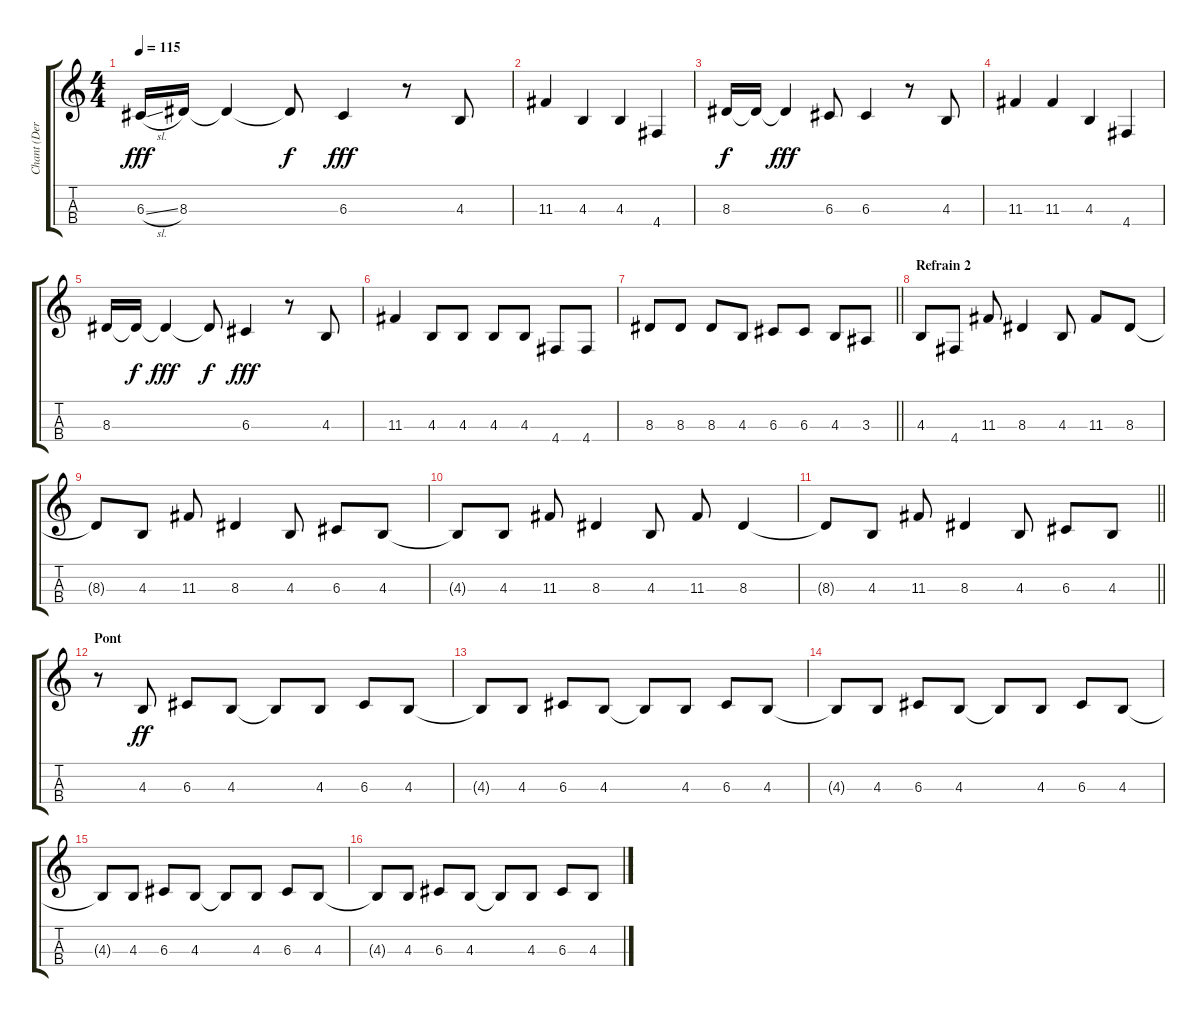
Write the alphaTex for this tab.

\track ("Chant (Deryck)" "Chant (Der") {instrument lead1square}
\staff {score tabs}
\tuning (E4 B3 G3 D3) {hide}
\ts (4 4)
\tempo 115
\clef g2
\ks c
6.3{sl}.16{dy fff} 8.3.16 8.3{t}.4 8.3{t}.8{dy f} 6.3.4{dy fff} r.8 4.3.8 |
11.3.4 4.3.4 4.3.4 4.4.4 |
8.3.16{dy f} 8.3{t}.16 8.3{t}.4{dy fff} 6.3.8 6.3.4 r.8 4.3.8 |
11.3.4 11.3.4 4.3.4 4.4.4 |
8.3.16 8.3{t}.16{dy f} 8.3{t}.4{dy fff} 8.3{t}.8{dy f} 6.3.4{dy fff} r.8 4.3.8 |
11.3.4 4.3.8 4.3.8 4.3.8 4.3.8 4.4.8 4.4.8 |
\barLineRight lightlight
8.3.8 8.3.8 8.3.8 4.3.8 6.3.8 6.3.8 4.3.8 3.3.8 |
\section ("" "Refrain 2")
4.3.8 4.4.8 11.3.8 8.3.4 4.3.8 11.3.8 8.3.8 |
8.3{t}.8 4.3.8 11.3.8 8.3.4 4.3.8 6.3.8 4.3.8 |
4.3{t}.8 4.3.8 11.3.8 8.3.4 4.3.8 11.3.8 8.3.4 |
\barLineRight lightlight
8.3{t}.8 4.3.8 11.3.8 8.3.4 4.3.8 6.3.8 4.3.8 |
\section ("" "Pont")
r.8{volume 10} 4.3.8{dy ff} 6.3.8 4.3.8 4.3{t}.8 4.3.8 6.3.8 4.3.8 |
4.3{t}.8 4.3.8 6.3.8 4.3.8 4.3{t}.8 4.3.8 6.3.8 4.3.8 |
4.3{t}.8{volume 9} 4.3.8 6.3.8 4.3.8 4.3{t}.8 4.3.8 6.3.8 4.3.8 |
4.3{t}.8 4.3.8 6.3.8 4.3.8 4.3{t}.8 4.3.8 6.3.8 4.3.8 |
4.3{t}.8{volume 6} 4.3.8 6.3.8 4.3.8 4.3{t}.8 4.3.8 6.3.8 4.3.8
